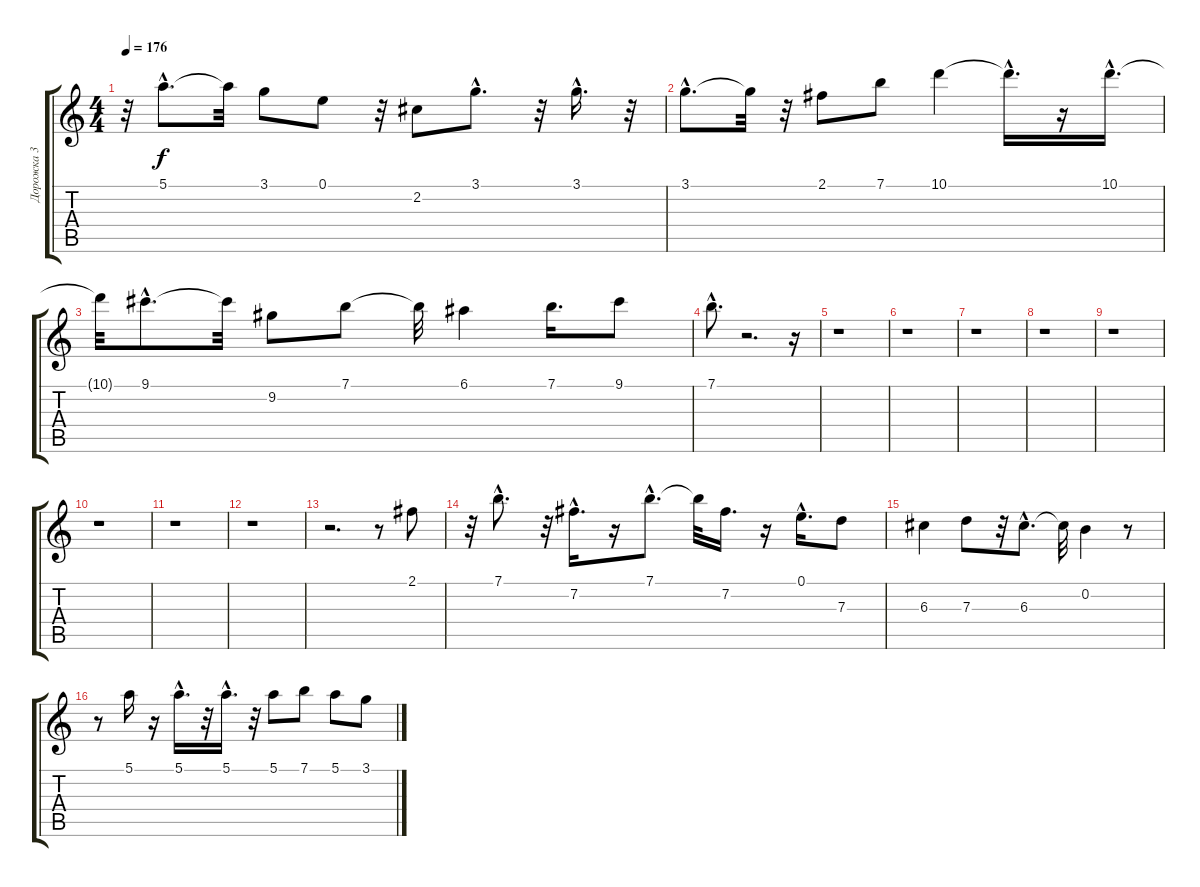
\track ("Дорожка 3" "Дорожка 3") {instrument acousticguitarnylon}
\staff {score tabs}
\tuning (E4 B3 G3 D3 A2 E2) {hide}
\ts (4 4)
\tempo 176
\clef g2
\ks c
r.32{dy f} 5.1{hac}.8{d} 5.1{t}.32 3.1.8 0.1.8 r.32 2.2.8 3.1{hac}.8{d} r.32 3.1{hac}.16{d} r.32 |
3.1{hac}.8{d} 3.1{t}.32 r.32 2.1.8 7.1.8 10.1.4 10.1{hac t}.16{d} r.16 10.1{hac}.16{d} |
10.1{t}.32 9.1{hac}.8{d} 9.1{t}.32 9.2.8 7.1.8 7.1{t}.32 6.1.4 7.1.16{d} 9.1.8 |
7.1{hac}.8{d} r.2{d} r.16 |
r.1 |
r.1 |
r.1 |
r.1 |
r.1 |
r.1 |
r.1 |
r.1 |
r.2{d} r.8 2.1.8 |
r.32 7.1{hac}.8{d} r.32 7.2{hac}.16{d} r.16 7.1{hac}.8{d} 7.1{t}.32 7.2.16{d} r.16 0.1{hac}.16{d} 7.3.8 |
6.3.4 7.3.8 r.32 6.3{hac}.8{d} 6.3{t}.32 0.2.4 r.8 |
r.8 5.1.16 r.16 5.1{hac}.16{d} r.32 5.1{hac}.16{d} r.32 5.1.8 7.1.8 5.1.8 3.1.8
